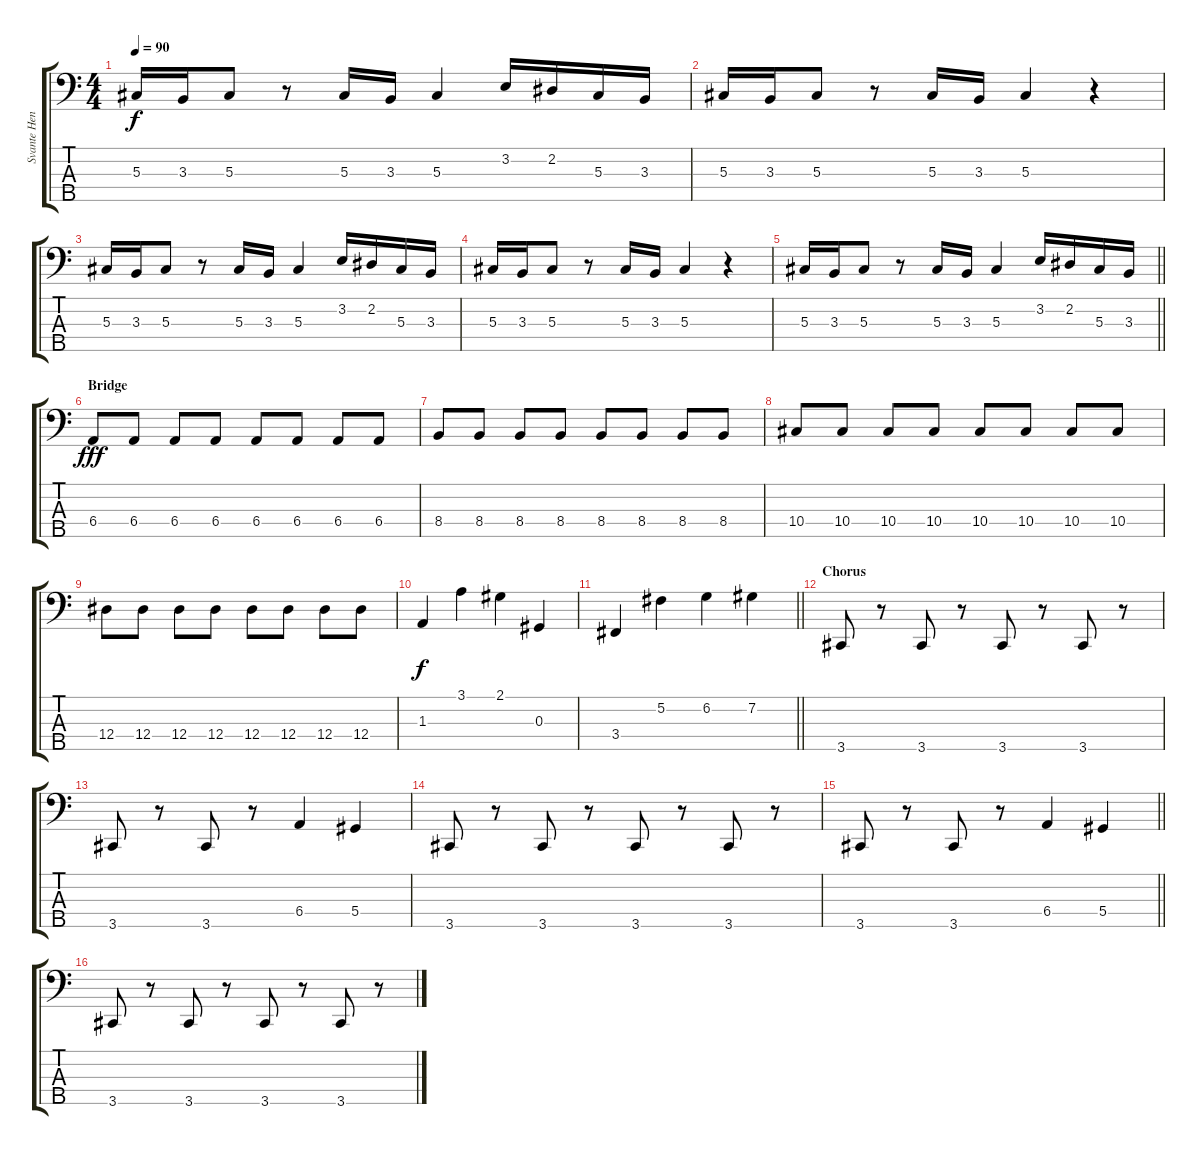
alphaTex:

\track ("Svante Henrysson" "Svante Hen") {instrument electricbassfinger}
\staff {score tabs}
\tuning (Gb2 Db2 Ab1 Eb1 Bb0) {hide}
\ts (4 4)
\tempo 90
\clef f4
\ks c
5.3.16{dy f} 3.3.16 5.3.8 r.8 5.3.16 3.3.16 5.3.4 3.2.16 2.2.16 5.3.16 3.3.16 |
5.3.16 3.3.16 5.3.8 r.8 5.3.16 3.3.16 5.3.4 r.4 |
5.3.16 3.3.16 5.3.8 r.8 5.3.16 3.3.16 5.3.4 3.2.16 2.2.16 5.3.16 3.3.16 |
5.3.16 3.3.16 5.3.8 r.8 5.3.16 3.3.16 5.3.4 r.4 |
\barLineRight lightlight
5.3.16 3.3.16 5.3.8 r.8 5.3.16 3.3.16 5.3.4 3.2.16 2.2.16 5.3.16 3.3.16 |
\section ("" "Bridge")
6.4.8{dy fff} 6.4.8 6.4.8 6.4.8 6.4.8 6.4.8 6.4.8 6.4.8 |
8.4.8 8.4.8 8.4.8 8.4.8 8.4.8 8.4.8 8.4.8 8.4.8 |
10.4.8 10.4.8 10.4.8 10.4.8 10.4.8 10.4.8 10.4.8 10.4.8 |
12.4.8 12.4.8 12.4.8 12.4.8 12.4.8 12.4.8 12.4.8 12.4.8 |
1.3.4{dy f} 3.1.4 2.1.4 0.3.4 |
\barLineRight lightlight
3.4.4 5.2.4 6.2.4 7.2.4 |
\section ("" "Chorus")
3.5.8 r.8 3.5.8 r.8 3.5.8 r.8 3.5.8 r.8 |
3.5.8 r.8 3.5.8 r.8 6.4.4 5.4.4 |
3.5.8 r.8 3.5.8 r.8 3.5.8 r.8 3.5.8 r.8 |
\barLineRight lightlight
3.5.8 r.8 3.5.8 r.8 6.4.4 5.4.4 |
3.5.8 r.8 3.5.8 r.8 3.5.8 r.8 3.5.8 r.8
